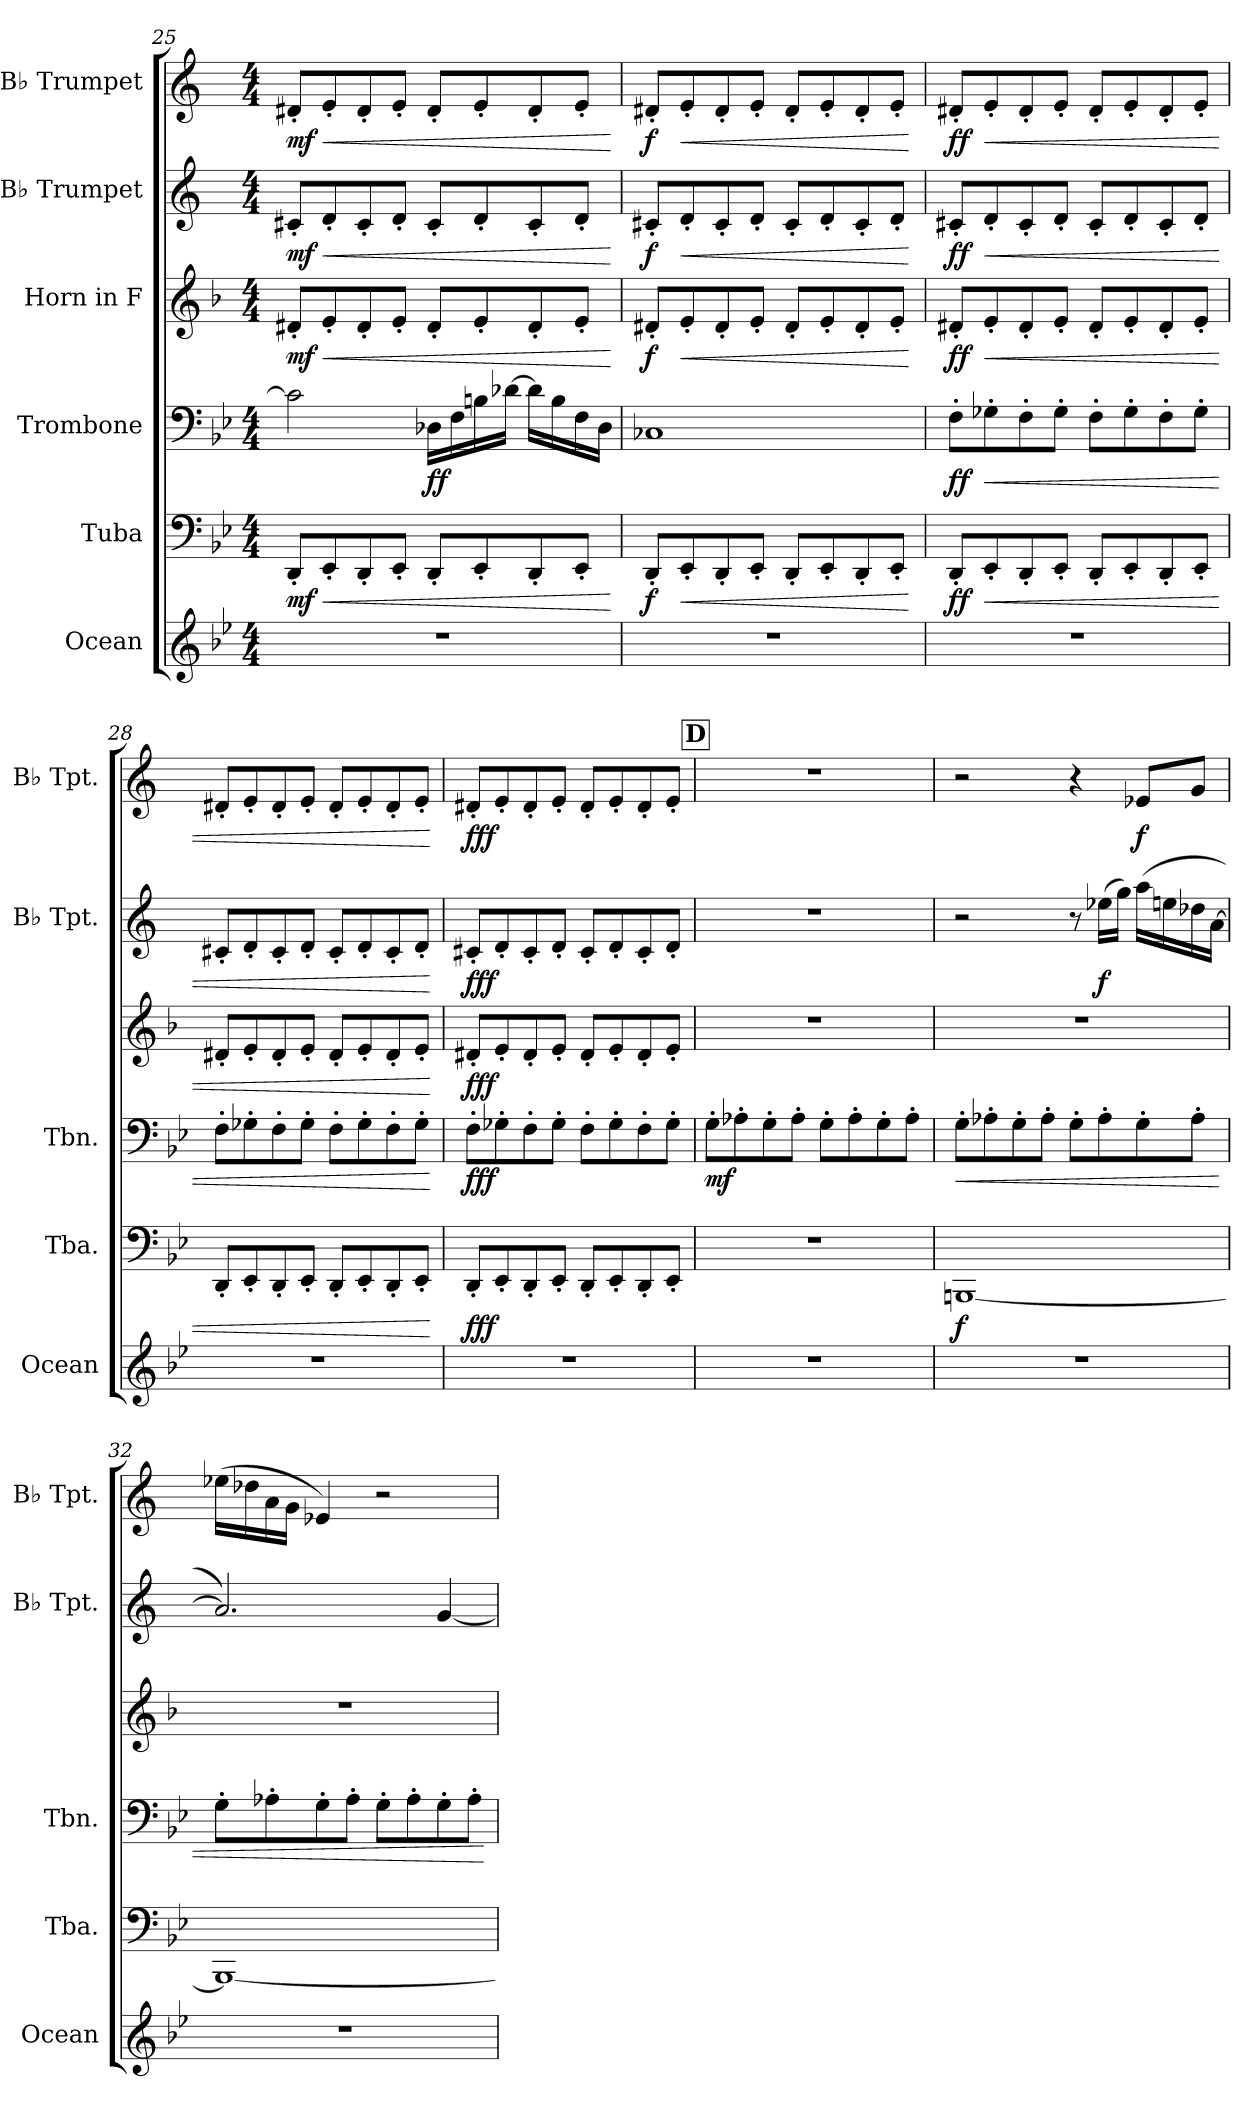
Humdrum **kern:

**kern	**kern	**dynam	**kern	**dynam	**kern	**dynam	**kern	**dynam	**kern	**dynam
*part6	*part5	*part5	*part4	*part4	*part3	*part3	*part2	*part2	*part1	*part1
*staff6	*staff5	*staff5	*staff4	*staff4	*staff3	*staff3	*staff2	*staff2	*staff1	*staff1
*I"Ocean	*I"Tuba	*	*I"Trombone	*	*I"Horn in F	*	*I"B♭ Trumpet	*	*I"B♭ Trumpet	*
*I'Ocean	*I'Tba.	*	*I'Tbn.	*	*	*	*I'B♭ Tpt.	*	*I'B♭ Tpt.	*
!!LO:PB:g=z
*clefG2	*clefF4	*	*clefF4	*	*clefG2	*	*clefG2	*	*clefG2	*
*	*	*	*	*	*ITrd4c7	*	*ITrd1c2	*	*ITrd1c2	*
*k[b-e-]	*k[b-e-]	*	*k[b-e-]	*	*k[b-e-]	*	*k[b-e-]	*	*k[b-e-]	*
*M4/4	*M4/4	*	*M4/4	*	*M4/4	*	*M4/4	*	*M4/4	*
=25	=25	=25	=25	=25	=25	=25	=25	=25	=25	=25
!	!	!LO:DY:b	!	!	!	!LO:DY:b	!	!LO:DY:b	!	!LO:DY:b
1r	8DD'/L	mf	2c-\]	.	8G#X'/L	mf	8Bn'/L	mf	8c#X'/L	mf
!	!	!LO:HP:b	!	!	!	!LO:HP:b	!	!LO:HP:b	!	!LO:HP:b
.	8EE-'/	<	.	.	8A'/	<	8c'/	<	8d'/	<
.	8DD'/	.	.	.	8G#'/	.	8B'/	.	8c#'/	.
.	8EE-'/J	.	.	.	8A'/J	.	8c'/J	.	8d'/J	.
!	!	!	!	!LO:DY:b	!	!	!	!	!	!
.	8DD'/L	.	16D-X\LL	ff	8G#'/L	.	8B'/L	.	8c#'/L	.
.	.	.	16F\	.	.	.	.	.	.	.
.	8EE-'/	.	16Bn\	.	8A'/	.	8c'/	.	8d'/	.
.	.	.	[16d-X\JJ	.	.	.	.	.	.	.
.	8DD'/	.	16d-\LL]	.	8G#'/	.	8B'/	.	8c#'/	.
.	.	.	16B\	.	.	.	.	.	.	.
.	8EE-'/J	.	16F\	.	8A'/J	.	8c'/J	.	8d'/J	.
.	.	.	16D-\JJ	.	.	.	.	.	.	.
.	.	[	.	.	.	[	.	[	.	[
=26	=26	=26	=26	=26	=26	=26	=26	=26	=26	=26
!	!	!LO:DY:b	!	!	!	!LO:DY:b	!	!LO:DY:b	!	!LO:DY:b
1r	8DD'/L	f	1C-X	.	8G#X'/L	f	8Bn'/L	f	8c#X'/L	f
!	!	!LO:HP:b	!	!	!	!LO:HP:b	!	!LO:HP:b	!	!LO:HP:b
.	8EE-'/	<	.	.	8A'/	<	8c'/	<	8d'/	<
.	8DD'/	.	.	.	8G#'/	.	8B'/	.	8c#'/	.
.	8EE-'/J	.	.	.	8A'/J	.	8c'/J	.	8d'/J	.
.	8DD'/L	.	.	.	8G#'/L	.	8B'/L	.	8c#'/L	.
.	8EE-'/	.	.	.	8A'/	.	8c'/	.	8d'/	.
.	8DD'/	.	.	.	8G#'/	.	8B'/	.	8c#'/	.
.	8EE-'/J	.	.	.	8A'/J	.	8c'/J	.	8d'/J	.
.	.	[	.	.	.	[	.	[	.	[
=27	=27	=27	=27	=27	=27	=27	=27	=27	=27	=27
!	!	!LO:DY:b	!	!LO:DY:b	!	!LO:DY:b	!	!LO:DY:b	!	!LO:DY:b
1r	8DD'/L	ff	8F'\L	ff	8G#X'/L	ff	8Bn'/L	ff	8c#X'/L	ff
!	!	!LO:HP:b	!	!LO:HP:b	!	!LO:HP:b	!	!LO:HP:b	!	!LO:HP:b
.	8EE-'/	<	8G-X'\	<	8A'/	<	8c'/	<	8d'/	<
.	8DD'/	.	8F'\	.	8G#'/	.	8B'/	.	8c#'/	.
.	8EE-'/J	.	8G-'\J	.	8A'/J	.	8c'/J	.	8d'/J	.
.	8DD'/L	.	8F'\L	.	8G#'/L	.	8B'/L	.	8c#'/L	.
.	8EE-'/	.	8G-'\	.	8A'/	.	8c'/	.	8d'/	.
.	8DD'/	.	8F'\	.	8G#'/	.	8B'/	.	8c#'/	.
.	8EE-'/J	.	8G-'\J	.	8A'/J	.	8c'/J	.	8d'/J	.
=28	=28	=28	=28	=28	=28	=28	=28	=28	=28	=28
1r	8DD'/L	.	8F'\L	.	8G#X'/L	.	8Bn'/L	.	8c#X'/L	.
.	8EE-'/	.	8G-X'\	.	8A'/	.	8c'/	.	8d'/	.
.	8DD'/	.	8F'\	.	8G#'/	.	8B'/	.	8c#'/	.
.	8EE-'/J	.	8G-'\J	.	8A'/J	.	8c'/J	.	8d'/J	.
.	8DD'/L	.	8F'\L	.	8G#'/L	.	8B'/L	.	8c#'/L	.
.	8EE-'/	.	8G-'\	.	8A'/	.	8c'/	.	8d'/	.
.	8DD'/	.	8F'\	.	8G#'/	.	8B'/	.	8c#'/	.
.	8EE-'/J	.	8G-'\J	.	8A'/J	.	8c'/J	.	8d'/J	.
.	.	[	.	[	.	[	.	[	.	[
!!LO:LB:g=z
=29	=29	=29	=29	=29	=29	=29	=29	=29	=29	=29
!	!	!LO:DY:b	!	!LO:DY:b	!	!LO:DY:b	!	!LO:DY:b	!	!LO:DY:b
1r	8DD'/L	fff	8F'\L	fff	8G#X'/L	fff	8Bn'/L	fff	8c#X'/L	fff
.	8EE-'/	.	8G-X'\	.	8A'/	.	8c'/	.	8d'/	.
.	8DD'/	.	8F'\	.	8G#'/	.	8B'/	.	8c#'/	.
.	8EE-'/J	.	8G-'\J	.	8A'/J	.	8c'/J	.	8d'/J	.
.	8DD'/L	.	8F'\L	.	8G#'/L	.	8B'/L	.	8c#'/L	.
.	8EE-'/	.	8G-'\	.	8A'/	.	8c'/	.	8d'/	.
.	8DD'/	.	8F'\	.	8G#'/	.	8B'/	.	8c#'/	.
.	8EE-'/J	.	8G-'\J	.	8A'/J	.	8c'/J	.	8d'/J	.
!!LO:REH:place=s1:a:B:fs=14:t=D
=30	=30	=30	=30	=30	=30	=30	=30	=30	=30	=30
!	!	!	!	!LO:DY:b	!	!	!	!	!	!
1r	1r	.	8G'\L	mf	1r	.	1r	.	1r	.
.	.	.	8A-X'\	.	.	.	.	.	.	.
.	.	.	8G'\	.	.	.	.	.	.	.
.	.	.	8A-'\J	.	.	.	.	.	.	.
.	.	.	8G'\L	.	.	.	.	.	.	.
.	.	.	8A-'\	.	.	.	.	.	.	.
.	.	.	8G'\	.	.	.	.	.	.	.
.	.	.	8A-'\J	.	.	.	.	.	.	.
=31	=31	=31	=31	=31	=31	=31	=31	=31	=31	=31
!	!	!LO:DY:b	!	!LO:HP:b	!	!	!	!	!	!
1r	[1BBBn	f	8G'\L	<	1r	.	2r	.	2r	.
.	.	.	8A-X'\	.	.	.	.	.	.	.
.	.	.	8G'\	.	.	.	.	.	.	.
.	.	.	8A-'\J	.	.	.	.	.	.	.
.	.	.	8G'\L	.	.	.	8r	.	4r	.
!	!	!	!	!	!	!	!	!LO:DY:b	!	!
.	.	.	8A-'\	.	.	.	(>16dd-X\LL	f	.	.
.	.	.	.	.	.	.	16ff\JJ)	.	.	.
!	!	!	!	!	!	!	!	!	!	!LO:DY:b
.	.	.	8G'\	.	.	.	(>16gg\LL	.	8d-X/L	f
.	.	.	.	.	.	.	16ddn\	.	.	.
.	.	.	8A-'\J	.	.	.	16cc-X\	.	8f/J	.
.	.	.	.	.	.	.	[16g\JJ	.	.	.
=32	=32	=32	=32	=32	=32	=32	=32	=32	=32	=32
1r	1BBB_	.	8G'\L	.	1r	.	2.g/])	.	(>16dd-X\LL	.
.	.	.	.	.	.	.	.	.	16cc-X\	.
.	.	.	8A-X'\	.	.	.	.	.	16g\	.
.	.	.	.	.	.	.	.	.	16f\JJ	.
.	.	.	8G'\	.	.	.	.	.	4d-X/)	.
.	.	.	8A-'\J	.	.	.	.	.	.	.
.	.	.	8G'\L	.	.	.	.	.	2r	.
.	.	.	8A-'\	.	.	.	.	.	.	.
.	.	.	8G'\	.	.	.	[4f/	.	.	.
.	.	.	8A-'\J	.	.	.	.	.	.	.
.	.	.	.	[	.	.	.	.	.	.
=	=	=	=	=	=	=	=	=	=	=
*-	*-	*-	*-	*-	*-	*-	*-	*-	*-	*-
